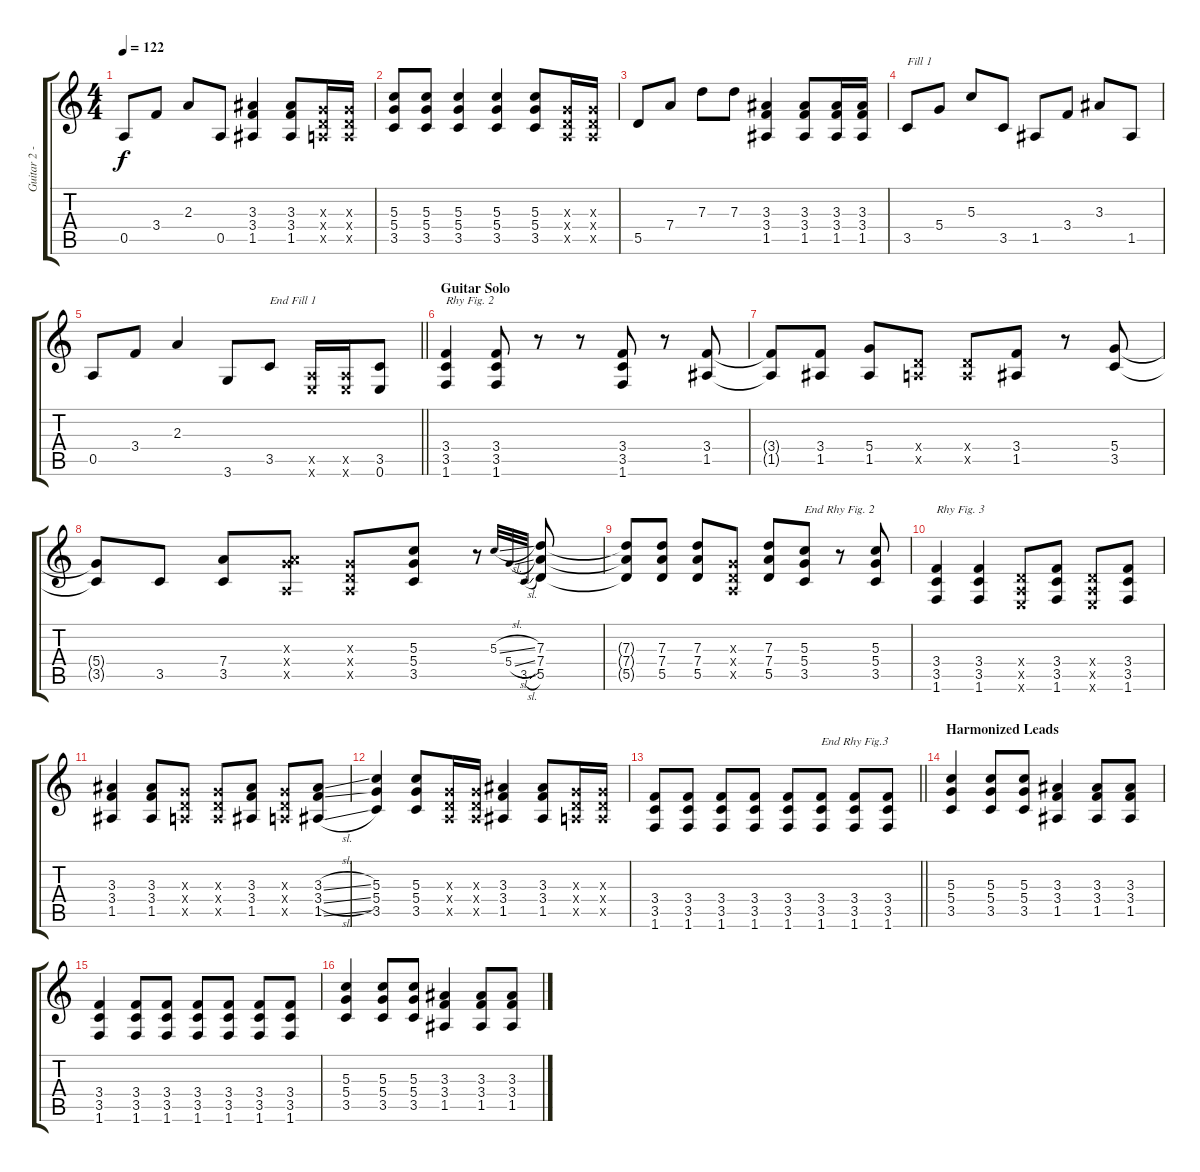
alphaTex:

\track ("Guitar 2 - Main Rhythm" "Guitar 2 -") {instrument overdrivenguitar}
\staff {score tabs}
\tuning (E4 B3 G3 D3 A2 E2) {hide}
\ts (4 4)
\tempo 122
\clef g2
\ks c
0.5.8{dy f} 3.4.8 2.3.8 0.5.8 (3.3 3.4 1.5).4 (3.3 3.4 1.5).8 (0.3{x} 0.4{x} 0.5{x}).16 (0.3{x} 0.4{x} 0.5{x}).16 |
(5.3 5.4 3.5).8 (5.3 5.4 3.5).8 (5.3 5.4 3.5).4 (5.3 5.4 3.5).4 (5.3 5.4 3.5).8 (0.3{x} 0.4{x} 0.5{x}).16 (0.3{x} 0.4{x} 0.5{x}).16 |
5.5.8 7.4.8 7.3.8 7.3.8 (3.3 3.4 1.5).4 (3.3 3.4 1.5).8 (3.3 3.4 1.5).16 (3.3 3.4 1.5).16 |
3.5.8{txt "Fill 1"} 5.4.8 5.3.8 3.5.8 1.5.8 3.4.8 3.3.8 1.5.8 |
\barLineRight lightlight
0.5.8 3.4.8 2.3.4 3.6.8 3.5.8{txt "End Fill 1"} (0.5{x} 0.6{x}).16 (0.5{x} 0.6{x}).16 (3.5 0.6).8 |
\section ("" "Guitar Solo")
(3.4 3.5 1.6).4{txt "Rhy Fig. 2"} (3.4 3.5 1.6).8 r.8 r.8 (3.4 3.5 1.6).8 r.8 (3.4 1.5).8 |
(3.4{t} 1.5{t}).8 (3.4 1.5).8 (5.4 1.5).8 (0.4{x} 0.5{x}).8 (0.4{x} 0.5{x}).8 (3.4 1.5).8 r.8 (5.4 3.5).8 |
(5.4{t} 3.5{t}).8 3.5.8 (7.4 3.5).8 (0.3{x} 7.4{x} 0.5{x}).8 (0.3{x} 0.4{x} 0.5{x}).8 (5.3 5.4 3.5).8 r.8 5.3{sl}.32{gr onbeat} 5.4{sl}.32{gr onbeat} 3.5{sl}.32{gr onbeat} (7.3 7.4 5.5).8 |
(7.3{t} 7.4{t} 5.5{t}).8 (7.3 7.4 5.5).8 (7.3 7.4 5.5).8 (0.3{x} 0.4{x} 0.5{x}).8 (7.3 7.4 5.5).8 (5.3 5.4 3.5).8{txt "End Rhy Fig. 2"} r.8 (5.3 5.4 3.5).8 |
(3.4 3.5 1.6).4{txt "Rhy Fig. 3"} (3.4 3.5 1.6).4 (0.4{x} 0.5{x} 0.6{x}).8 (3.4 3.5 1.6).8 (0.4{x} 0.5{x} 0.6{x}).8 (3.4 3.5 1.6).8 |
(3.3 3.4 1.5).4 (3.3 3.4 1.5).8 (0.3{x} 0.4{x} 0.5{x}).8 (0.3{x} 0.4{x} 0.5{x}).8 (3.3 3.4 1.5).8 (0.3{x} 0.4{x} 0.5{x}).8 (3.3{sl} 3.4{sl} 1.5{sl}).8 |
(5.3 5.4 3.5).4 (5.3 5.4 3.5).8 (0.3{x} 0.4{x} 0.5{x}).16 (0.3{x} 0.4{x} 0.5{x}).16 (3.3 3.4 1.5).4 (3.3 3.4 1.5).8 (0.3{x} 0.4{x} 0.5{x}).16 (0.3{x} 0.4{x} 0.5{x}).16 |
\barLineRight lightlight
(3.4 3.5 1.6).8 (3.4 3.5 1.6).8 (3.4 3.5 1.6).8 (3.4 3.5 1.6).8 (3.4 3.5 1.6).8 (3.4 3.5 1.6).8{txt "End Rhy Fig.3"} (3.4 3.5 1.6).8 (3.4 3.5 1.6).8 |
\section ("" "Harmonized Leads")
(5.3 5.4 3.5).4 (5.3 5.4 3.5).8 (5.3 5.4 3.5).8 (3.3 3.4 1.5).4 (3.3 3.4 1.5).8 (3.3 3.4 1.5).8 |
(3.4 3.5 1.6).4 (3.4 3.5 1.6).8 (3.4 3.5 1.6).8 (3.4 3.5 1.6).8 (3.4 3.5 1.6).8 (3.4 3.5 1.6).8 (3.4 3.5 1.6).8 |
(5.3 5.4 3.5).4 (5.3 5.4 3.5).8 (5.3 5.4 3.5).8 (3.3 3.4 1.5).4 (3.3 3.4 1.5).8 (3.3 3.4 1.5).8
